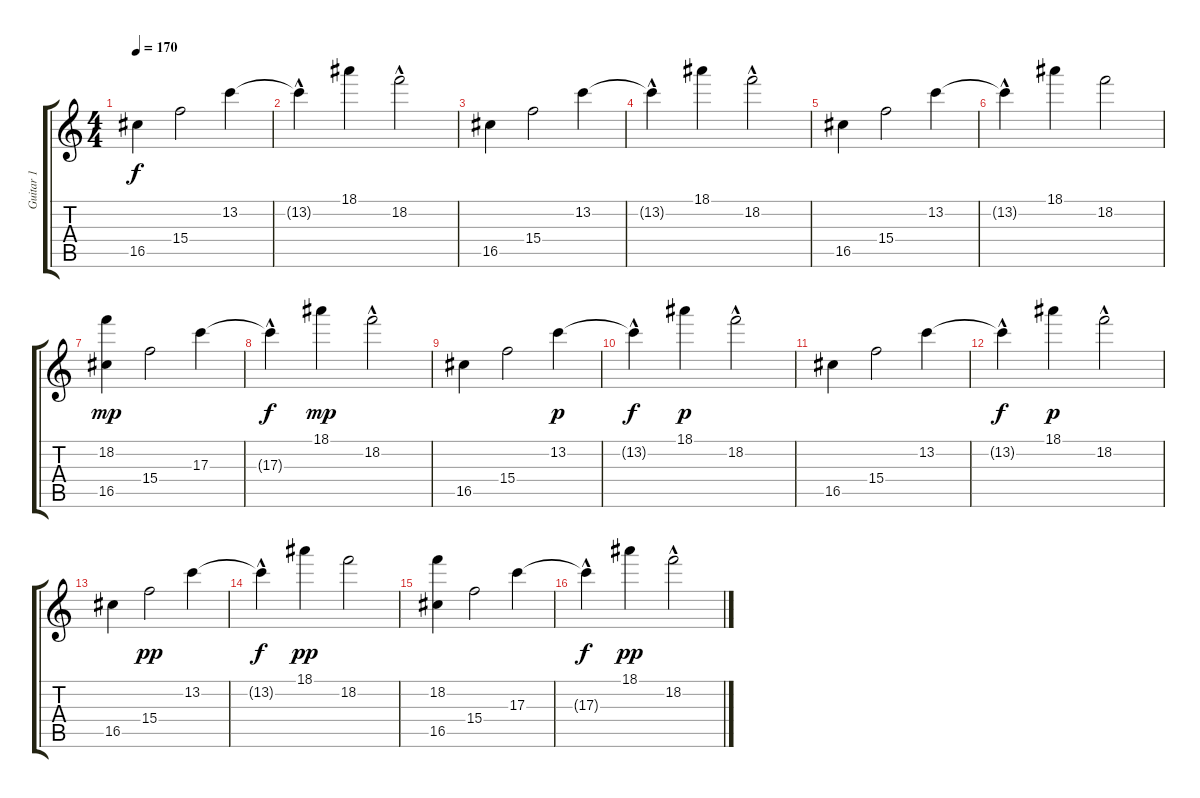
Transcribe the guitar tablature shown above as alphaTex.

\track ("Guitar 1" "Guitar 1") {instrument acousticguitarsteel}
\staff {score tabs}
\tuning (E4 B3 G3 D3 A2 E2) {hide}
\ts (4 4)
\tempo 170
\clef g2
\ks c
16.5.4{dy f} 15.4.2 13.2.4 |
13.2{hac t}.4 18.1.4 18.2{hac}.2 |
16.5.4 15.4.2 13.2.4 |
13.2{hac t}.4 18.1.4 18.2{hac}.2 |
16.5.4 15.4.2 13.2.4 |
13.2{hac t}.4 18.1.4 18.2.2 |
(18.2 16.5).4{dy mp} 15.4.2 17.3.4 |
17.3{hac t}.4{dy f} 18.1.4{dy mp} 18.2{hac}.2 |
16.5.4 15.4.2 13.2.4{dy p} |
13.2{hac t}.4{dy f} 18.1.4{dy p} 18.2{hac}.2 |
16.5.4 15.4.2 13.2.4 |
13.2{hac t}.4{dy f} 18.1.4{dy p} 18.2{hac}.2 |
16.5.4 15.4.2{dy pp} 13.2.4 |
13.2{hac t}.4{dy f} 18.1.4{dy pp} 18.2.2 |
(18.2 16.5).4 15.4.2 17.3.4 |
17.3{hac t}.4{dy f} 18.1.4{dy pp} 18.2{hac}.2
